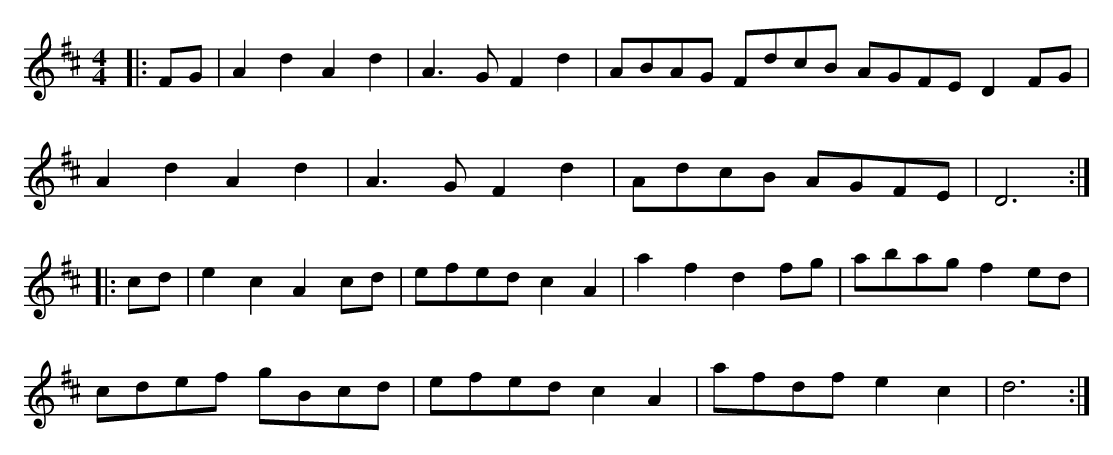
X:1
M:4/4
K:D
|:FG|A2 d2 A2 d2|A3 G F2 d2|ABAG FdcB AGFE D2 FG|
A2 d2 A2 d2|A3 G F2 d2|AdcB AGFE|D6:|
|:cd|e2 c2 A2 cd|efed c2 A2|a2 f2 d2 fg|abag f2 ed|
cdef gBcd|efed c2 A2|afdf e2 c2|d6:|
